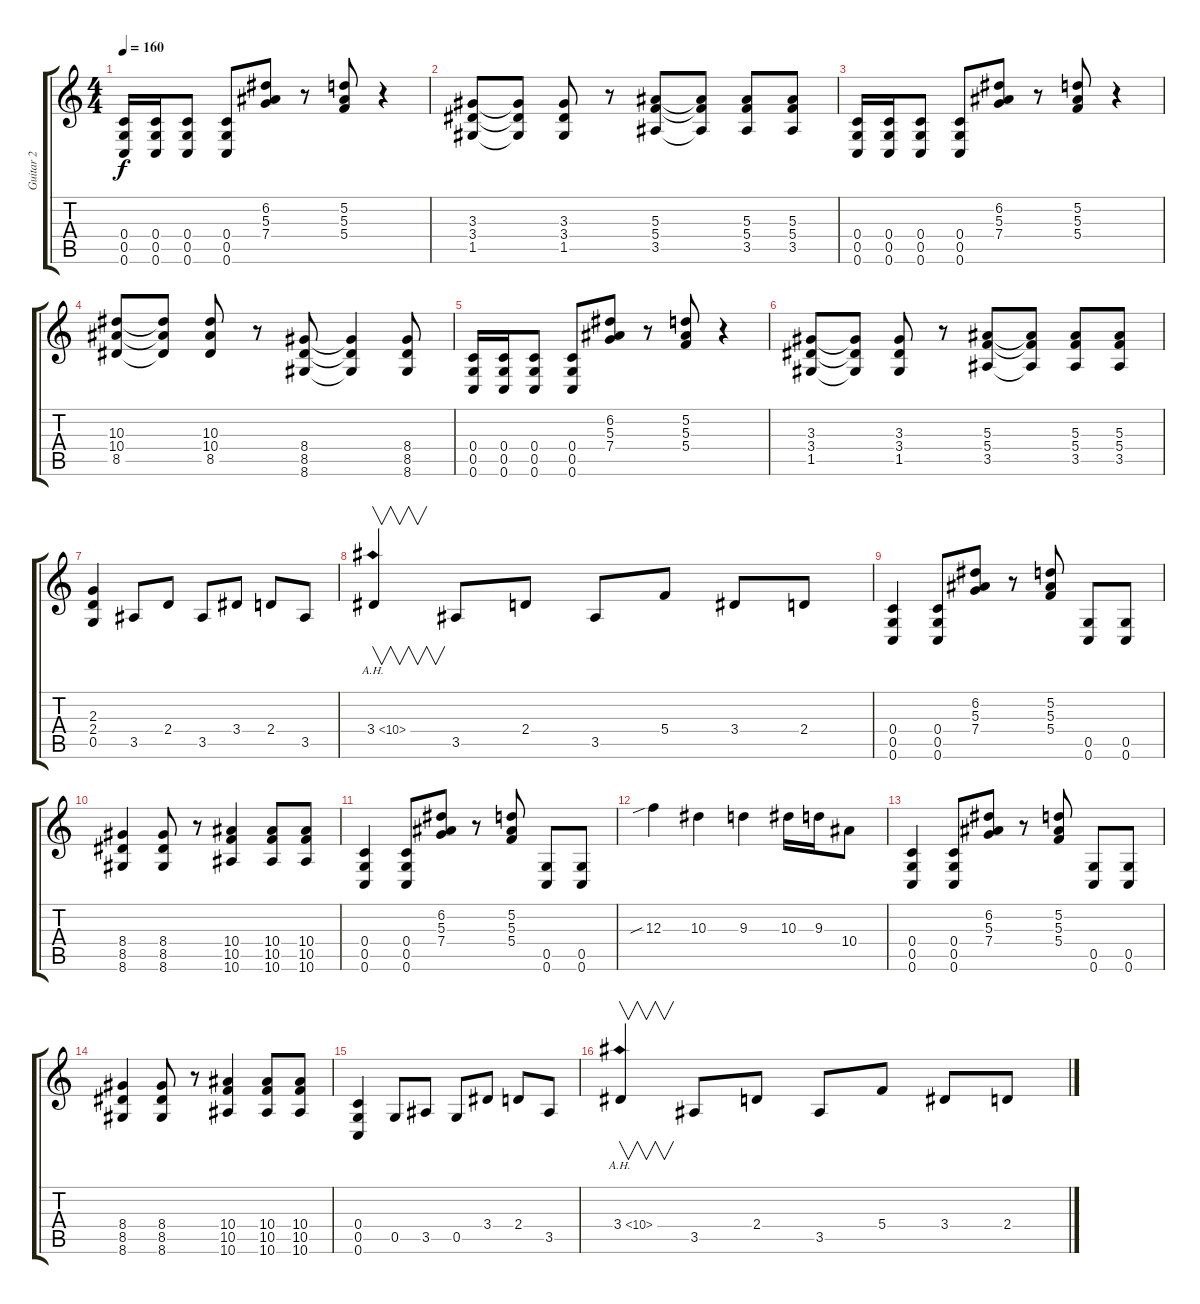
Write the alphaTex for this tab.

\track ("Guitar 2" "Guitar 2") {instrument distortionguitar}
\staff {score tabs}
\tuning (C4 A3 F3 C3 G2 C2) {hide}
\ts (4 4)
\tempo 160
\clef g2
\ks c
(0.4 0.5 0.6).16{dy f instrument distortionguitar} (0.4 0.5 0.6).16 (0.4 0.5 0.6).8 (0.4 0.5 0.6).8 (6.2 5.3 7.4).8 r.8 (5.2 5.3 5.4).8 r.4 |
(3.3 3.4 1.5).8 (3.3{t} 3.4{t} 1.5{t}).8 (3.3 3.4 1.5).8 r.8 (5.3 5.4 3.5).8 (5.3{t} 5.4{t} 3.5{t}).8 (5.3 5.4 3.5).8 (5.3 5.4 3.5).8 |
(0.4 0.5 0.6).16 (0.4 0.5 0.6).16 (0.4 0.5 0.6).8 (0.4 0.5 0.6).8 (6.2 5.3 7.4).8 r.8 (5.2 5.3 5.4).8 r.4 |
(10.3 10.4 8.5).8 (10.3{t} 10.4{t} 8.5{t}).8 (10.3 10.4 8.5).8 r.8 (8.4 8.5 8.6).8 (8.4{t} 8.5{t} 8.6{t}).4 (8.4 8.5 8.6).8 |
(0.4 0.5 0.6).16 (0.4 0.5 0.6).16 (0.4 0.5 0.6).8 (0.4 0.5 0.6).8 (6.2 5.3 7.4).8 r.8 (5.2 5.3 5.4).8 r.4 |
(3.3 3.4 1.5).8 (3.3{t} 3.4{t} 1.5{t}).8 (3.3 3.4 1.5).8 r.8 (5.3 5.4 3.5).8 (5.3{t} 5.4{t} 3.5{t}).8 (5.3 5.4 3.5).8 (5.3 5.4 3.5).8 |
(2.3 2.4 0.5).4 3.5.8 2.4.8 3.5.8 3.4.8 2.4.8 3.5.8 |
3.4{ah 7}.4{v} 3.5.8 2.4.8 3.5.8 5.4.8 3.4.8 2.4.8 |
\section ("" "")
(0.4 0.5 0.6).4 (0.4 0.5 0.6).8 (6.2 5.3 7.4).8 r.8 (5.2 5.3 5.4).8 (0.5 0.6).8 (0.5 0.6).8 |
(8.4 8.5 8.6).4 (8.4 8.5 8.6).8 r.8 (10.4 10.5 10.6).4 (10.4 10.5 10.6).8 (10.4 10.5 10.6).8 |
(0.4 0.5 0.6).4 (0.4 0.5 0.6).8 (6.2 5.3 7.4).8 r.8 (5.2 5.3 5.4).8 (0.5 0.6).8 (0.5 0.6).8 |
12.3{sib}.4 10.3.4 9.3.4 10.3.16 9.3.16 10.4.8 |
(0.4 0.5 0.6).4 (0.4 0.5 0.6).8 (6.2 5.3 7.4).8 r.8 (5.2 5.3 5.4).8 (0.5 0.6).8 (0.5 0.6).8 |
(8.4 8.5 8.6).4 (8.4 8.5 8.6).8 r.8 (10.4 10.5 10.6).4 (10.4 10.5 10.6).8 (10.4 10.5 10.6).8 |
(0.4 0.5 0.6).4 0.5.8 3.5.8 0.5.8 3.4.8 2.4.8 3.5.8 |
3.4{ah 7}.4{v} 3.5.8 2.4.8 3.5.8 5.4.8 3.4.8 2.4.8
